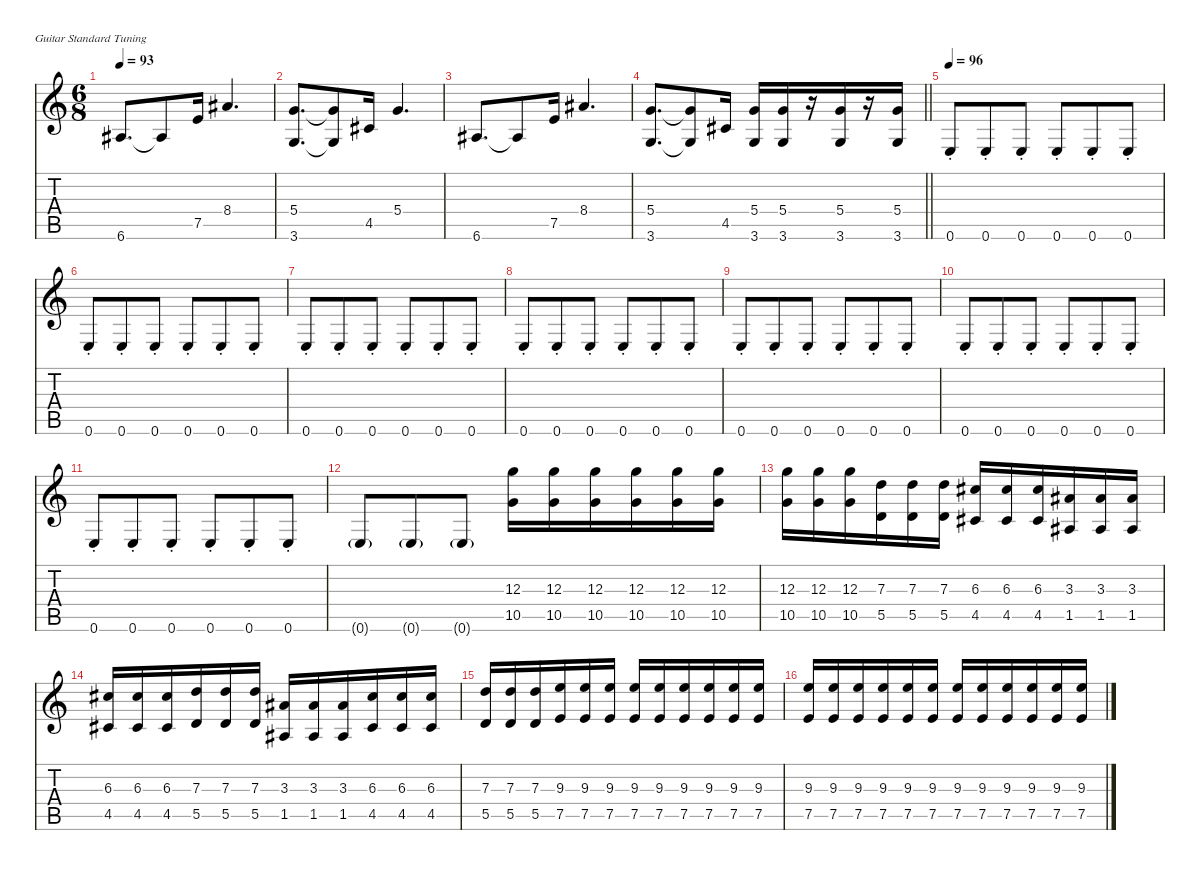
\defaultSystemsLayout 4
\hideDynamics
\bracketExtendMode nobrackets
\singleTrackTrackNamePolicy hidden
\multiTrackTrackNamePolicy hidden
\firstSystemTrackNameMode fullname
\firstSystemTrackNameOrientation horizontal
\otherSystemsTrackNameOrientation horizontal
\track ("Rhythm Guitar 1 [Mikael Akerfeldt + Pete" "dist.guit.") {defaultSystemsLayout 4 mute instrument distortionguitar}
\staff {score tabs}
\tuning (E4 B3 G3 D3 A2 E2)
\ts (6 8)
\tempo 93
\clef g2
\ks c
6.6{acc #}.8{d dy f beam Up} 6.6{t acc #}.8{beam Up} 7.5.16{beam Up} 8.4{acc #}.4{d beam Up} |
(5.4 3.6).8{d beam Up} (5.4{t} 3.6{t}).8{beam Up} 4.5{acc #}.16{beam Up} 5.4.4{d beam Up} |
6.6{acc #}.8{d beam Up} 6.6{t acc #}.8{beam Up} 7.5.16{beam Up} 8.4{acc #}.4{d beam Up} |
\barLineRight lightlight
(5.4 3.6).8{d beam Up} (5.4{t} 3.6{t}).8{beam Up} 4.5{acc #}.16{beam Up} (5.4 3.6).16{beam Up} (5.4 3.6).16{beam Up} r.16{beam Up} (5.4 3.6).16{beam Up} r.16{beam Up} (5.4 3.6).16{beam Up} |
\tempo 96
0.6{st}.8{beam Up} 0.6{st}.8{beam Up} 0.6{st}.8{beam Up} 0.6{st}.8{beam Up} 0.6{st}.8{beam Up} 0.6{st}.8{beam Up} |
0.6{st}.8{beam Up} 0.6{st}.8{beam Up} 0.6{st}.8{beam Up} 0.6{st}.8{beam Up} 0.6{st}.8{beam Up} 0.6{st}.8{beam Up} |
0.6{st}.8{beam Up} 0.6{st}.8{beam Up} 0.6{st}.8{beam Up} 0.6{st}.8{beam Up} 0.6{st}.8{beam Up} 0.6{st}.8{beam Up} |
0.6{st}.8{beam Up} 0.6{st}.8{beam Up} 0.6{st}.8{beam Up} 0.6{st}.8{beam Up} 0.6{st}.8{beam Up} 0.6{st}.8{beam Up} |
0.6{st}.8{beam Up} 0.6{st}.8{beam Up} 0.6{st}.8{beam Up} 0.6{st}.8{beam Up} 0.6{st}.8{beam Up} 0.6{st}.8{beam Up} |
0.6{st}.8{beam Up} 0.6{st}.8{beam Up} 0.6{st}.8{beam Up} 0.6{st}.8{beam Up} 0.6{st}.8{beam Up} 0.6{st}.8{beam Up} |
0.6{st}.8{beam Up} 0.6{st}.8{beam Up} 0.6{st}.8{beam Up} 0.6{st}.8{beam Up} 0.6{st}.8{beam Up} 0.6{st}.8{beam Up} |
0.6{g}.8{dy mf beam Up} 0.6{g}.8{beam Up} 0.6{g}.8{beam Up} (12.3 10.5).16{beam Down} (12.3 10.5).16{beam Down} (12.3 10.5).16{beam Down} (12.3 10.5).16{beam Down} (12.3 10.5).16{beam Down} (12.3 10.5).16{beam Down} |
(12.3 10.5).16{beam Down} (12.3 10.5).16{beam Down} (12.3 10.5).16{beam Down} (7.3 5.5).16{beam Down} (7.3 5.5).16{beam Down} (7.3 5.5).16{beam Down} (6.3{acc #} 4.5{acc #}).16{beam Up} (6.3{acc #} 4.5{acc #}).16{beam Up} (6.3{acc #} 4.5{acc #}).16{beam Up} (3.3{acc #} 1.5{acc #}).16{beam Up} (3.3{acc #} 1.5{acc #}).16{beam Up} (3.3{acc #} 1.5{acc #}).16{beam Up} |
(6.3{acc #} 4.5{acc #}).16{beam Up} (6.3{acc #} 4.5{acc #}).16{beam Up} (6.3{acc #} 4.5{acc #}).16{beam Up} (7.3 5.5).16{beam Up} (7.3 5.5).16{beam Up} (7.3 5.5).16{beam Up} (3.3{acc #} 1.5{acc #}).16{beam Up} (3.3{acc #} 1.5{acc #}).16{beam Up} (3.3{acc #} 1.5{acc #}).16{beam Up} (6.3{acc #} 4.5{acc #}).16{beam Up} (6.3{acc #} 4.5{acc #}).16{beam Up} (6.3{acc #} 4.5{acc #}).16{beam Up} |
(7.3 5.5).16{beam Up} (7.3 5.5).16{beam Up} (7.3 5.5).16{beam Up} (9.3 7.5).16{beam Up} (9.3 7.5).16{beam Up} (9.3 7.5).16{beam Up} (9.3 7.5).16{beam Up} (9.3 7.5).16{beam Up} (9.3 7.5).16{beam Up} (9.3 7.5).16{beam Up} (9.3 7.5).16{beam Up} (9.3 7.5).16{beam Up} |
(9.3 7.5).16{beam Up} (9.3 7.5).16{beam Up} (9.3 7.5).16{beam Up} (9.3 7.5).16{beam Up} (9.3 7.5).16{beam Up} (9.3 7.5).16{beam Up} (9.3 7.5).16{beam Up} (9.3 7.5).16{beam Up} (9.3 7.5).16{beam Up} (9.3 7.5).16{beam Up} (9.3 7.5).16{beam Up} (9.3 7.5).16{beam Up}
